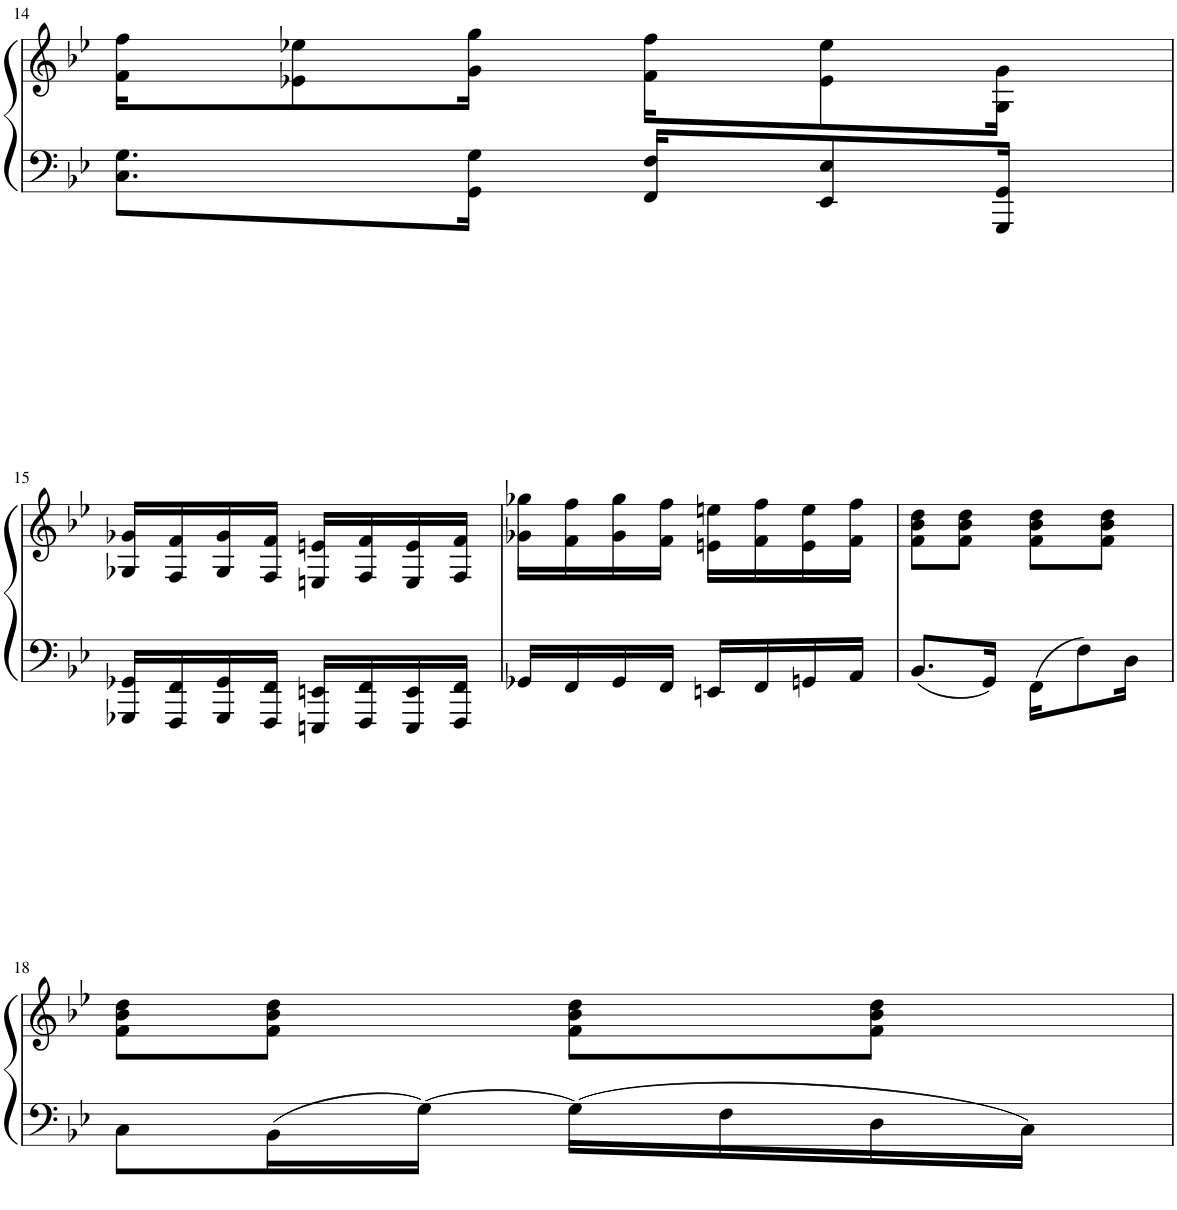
**kern	**kern
*part1	*part1
*staff2	*staff1
*I"Piano	*
*I'Pno.	*
!!LO:PB:g=z
*clefF4	*clefG2
*k[b-e-]	*k[b-e-]
*M2/4	*M2/4
=14	=14
8.C\ 8.G\L	16f\ 16ff\KL
.	8e-X\ 8ee-X\
16GG\ 16G\Jk	16g\ 16gg\Jk
16FF/ 16F/KL	16f\ 16ff\KL
8EE-/ 8E-/	8e-\ 8ee-\
16GGG/ 16GG/Jk	16G\ 16g\Jk
!!LO:LB:g=z
=15	=15
16GGG-X/ 16GG-X/LL	16G-X/ 16g-X/LL
16FFF/ 16FF/	16F/ 16f/
16GGG-/ 16GG-/	16G-/ 16g-/
16FFF/ 16FF/JJ	16F/ 16f/JJ
16EEEn/ 16EEn/LL	16En/ 16en/LL
16FFF/ 16FF/	16F/ 16f/
16EEE/ 16EE/	16E/ 16e/
16FFF/ 16FF/JJ	16F/ 16f/JJ
=16	=16
16GG-X/LL	16g-X\ 16gg-X\LL
16FF/	16f\ 16ff\
16GG-/	16g-\ 16gg-\
16FF/JJ	16f\ 16ff\JJ
16EEn/LL	16en\ 16een\LL
16FF/	16f\ 16ff\
16GGn/	16e\ 16ee\
16AA/JJ	16f\ 16ff\JJ
=17	=17
8.BB-/L	8f\ 8b-\ 8dd\L
.	8f\ 8b-\ 8dd\J
16GG/Jk	.
16FF\KL	8f\ 8b-\ 8dd\L
8F\	.
.	8f\ 8b-\ 8dd\J
16D\Jk	.
!!LO:LB:g=z
=18	=18
8C\L	8f\ 8b-\ 8dd\L
16BB-\L	8f\ 8b-\ 8dd\J
[16G\JJ	.
16G\LL]	8f\ 8b-\ 8dd\L
16F\	.
16D\	8f\ 8b-\ 8dd\J
16C\JJ	.
=	=
*-	*-
